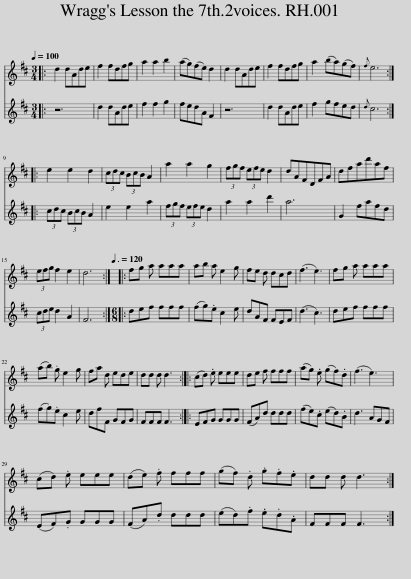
X:1
%%score 1 2
L:1/8
Q:1/4=100
M:3/4
I:linebreak $
K:D
V:1 treble
V:2 treble
V:1
|: d2 dAde | f2 fdfg | a2 a2 b2 | (ag)(fe) d2 | d2 dAde | %5
 f2 fdfg | a2 (ba)(gf) |{f} e6 ::$ e2 e2 d2 | (3cdc (3BcB A2 | %10
 a2 a2 g2 | (3fgf (3efe d2 | dAFDFA | dfad'af |$ (3efg f2 e2 | %15
 d6 ::[Q:3/8=120] fg a aaa | ab a e2 g | fe d dcd | (f3 e3) | %20
 fg a aaa |$ (ab) .g e2 g | fa d ede | dd d d3 :: (cd) .e eee | %25
 de f fff | (ag) .e (gf).d | (f3 e3) |$ (cd) .e eee | (de) .f fff | %30
 (gf) .d .g.f.e | dd d d3 :| %32
V:2
|: z6 | d2 dAde | f2 f2 g2 | fedA F2 | z6 | %5
 d2 dAde | f2 gfed |{d} c6 ::$ (3cdc (3BcB A2 | e2 e2 a2 | %10
 (3fgf (3efe d2 | a2 a2 d'2 | a6 | G2 fafd |$ (3cde d2 A2 | %15
 F6 ::[M:6/8] def fff | (fg).e c2 e | dAF FEF | (d3 c3) | %20
 def fff |$ (fg).e c2 e | dfF GFG | FFF F3 :: EFG GGG | %25
 (FA)d ddd | (fe).c (ed).B | d3 AGF |$ (EF).G GGG | (FA).d ddd | %30
 (ed).f .e.d.A | FFF F3 :| %32
